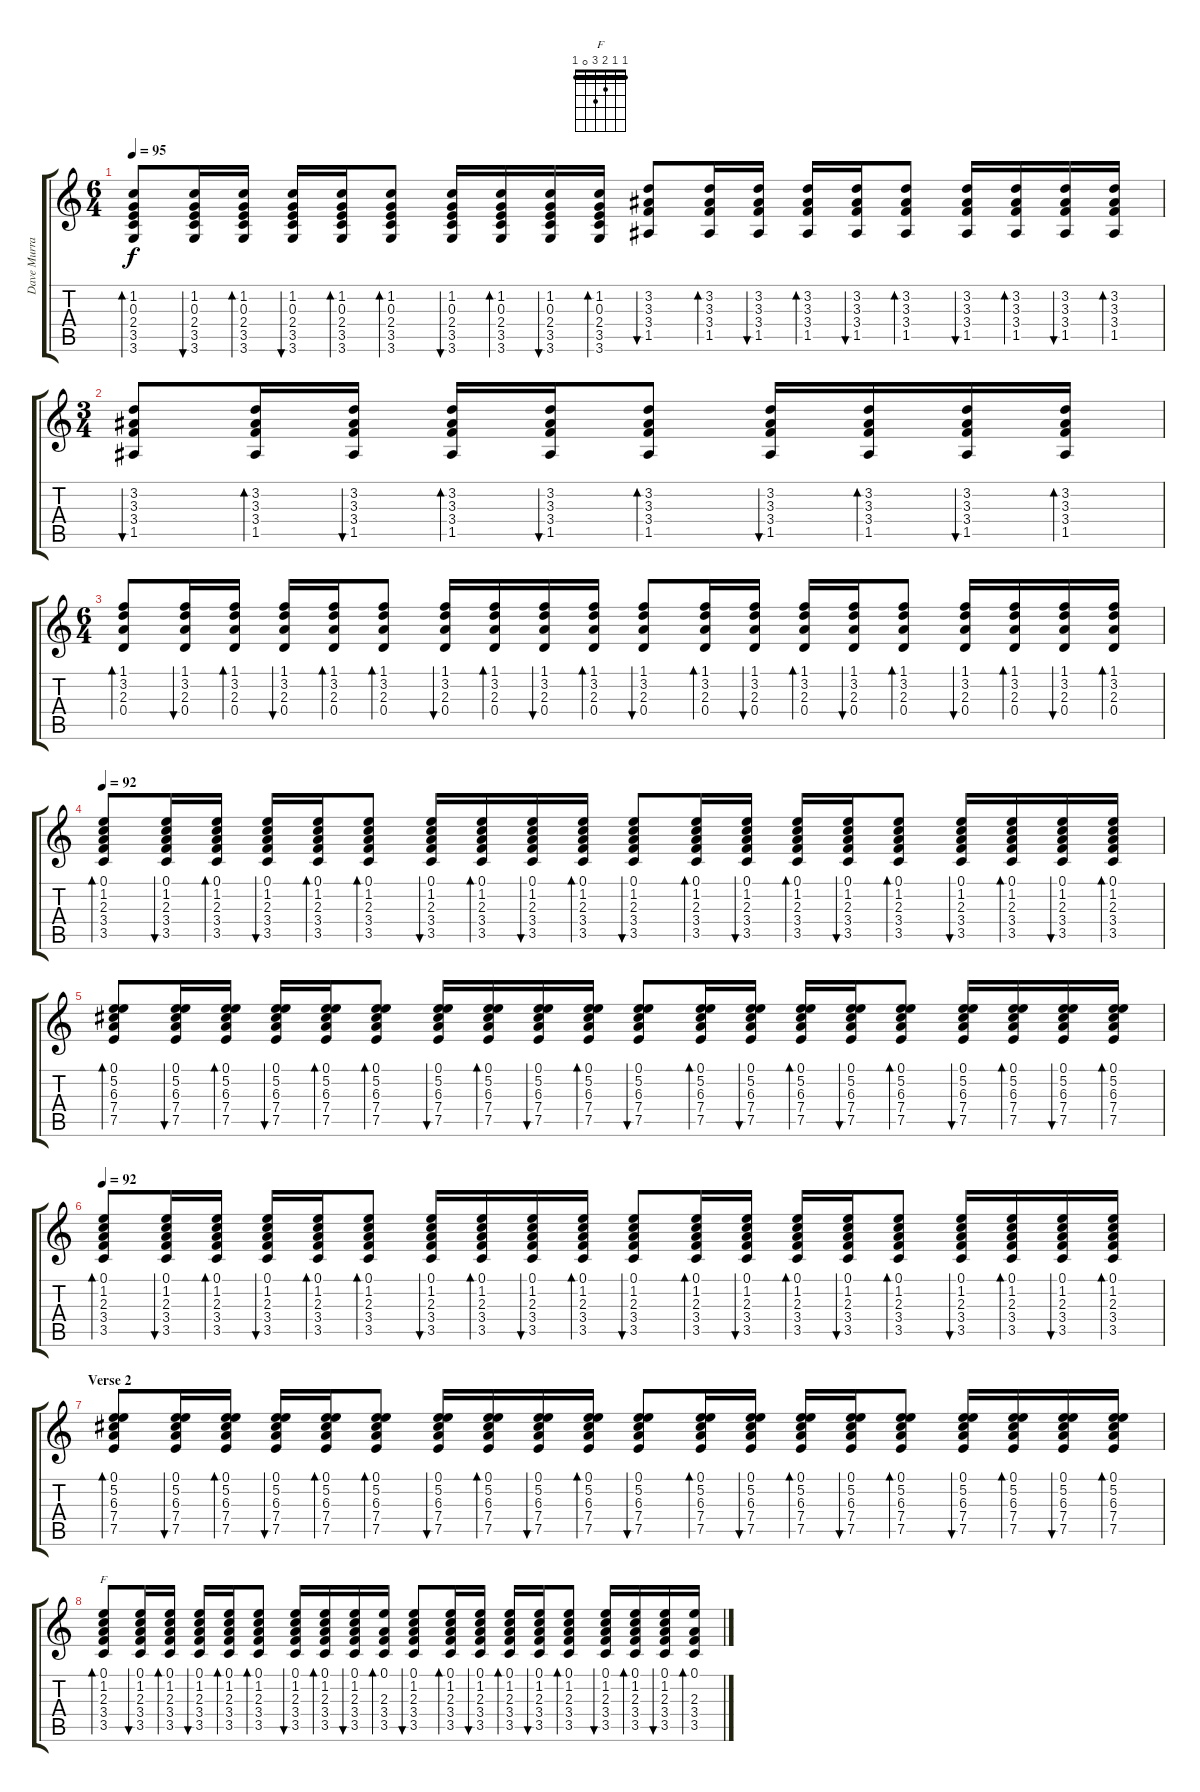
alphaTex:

\track ("Dave Murray" "Dave Murra") {instrument acousticguitarsteel}
\staff {score tabs}
\tuning (E4 B3 G3 D3 A2 E2) {hide}
\chord ("F" 1 1 2 3 0 1) {barre 1}
\ts (6 4)
\tempo 95
\clef g2
\ks c
(1.2 0.3 2.4 3.5 3.6).8{bd 60 dy f} (1.2 0.3 2.4 3.5 3.6).16{bu 60} (1.2 0.3 2.4 3.5 3.6).16{bd 60} (1.2 0.3 2.4 3.5 3.6).16{bu 60} (1.2 0.3 2.4 3.5 3.6).16{bd 60} (1.2 0.3 2.4 3.5 3.6).8{bd 60} (1.2 0.3 2.4 3.5 3.6).16{bu 60} (1.2 0.3 2.4 3.5 3.6).16{bd 60} (1.2 0.3 2.4 3.5 3.6).16{bu 60} (1.2 0.3 2.4 3.5 3.6).16{bd 60} (3.2 3.3 3.4 1.5).8{bu 60} (3.2 3.3 3.4 1.5).16{bd 60} (3.2 3.3 3.4 1.5).16{bu 60} (3.2 3.3 3.4 1.5).16{bd 60} (3.2 3.3 3.4 1.5).16{bu 60} (3.2 3.3 3.4 1.5).8{bd 60} (3.2 3.3 3.4 1.5).16{bu 60} (3.2 3.3 3.4 1.5).16{bd 60} (3.2 3.3 3.4 1.5).16{bu 60} (3.2 3.3 3.4 1.5).16{bd 60} |
\ts (3 4)
(3.2 3.3 3.4 1.5).8{bu 60} (3.2 3.3 3.4 1.5).16{bd 60} (3.2 3.3 3.4 1.5).16{bu 60} (3.2 3.3 3.4 1.5).16{bd 60} (3.2 3.3 3.4 1.5).16{bu 60} (3.2 3.3 3.4 1.5).8{bd 60} (3.2 3.3 3.4 1.5).16{bu 60} (3.2 3.3 3.4 1.5).16{bd 60} (3.2 3.3 3.4 1.5).16{bu 60} (3.2 3.3 3.4 1.5).16{bd 60} |
\ts (6 4)
(1.1 3.2 2.3 0.4).8{bd 60} (1.1 3.2 2.3 0.4).16{bu 60} (1.1 3.2 2.3 0.4).16{bd 60} (1.1 3.2 2.3 0.4).16{bu 60} (1.1 3.2 2.3 0.4).16{bd 60} (1.1 3.2 2.3 0.4).8{bd 60} (1.1 3.2 2.3 0.4).16{bu 60} (1.1 3.2 2.3 0.4).16{bd 60} (1.1 3.2 2.3 0.4).16{bu 60} (1.1 3.2 2.3 0.4).16{bd 60} (1.1 3.2 2.3 0.4).8{bu 60} (1.1 3.2 2.3 0.4).16{bd 60} (1.1 3.2 2.3 0.4).16{bu 60} (1.1 3.2 2.3 0.4).16{bd 60} (1.1 3.2 2.3 0.4).16{bu 60} (1.1 3.2 2.3 0.4).8{bd 60} (1.1 3.2 2.3 0.4).16{bu 60} (1.1 3.2 2.3 0.4).16{bd 60} (1.1 3.2 2.3 0.4).16{bu 60} (1.1 3.2 2.3 0.4).16{bd 60} |
\tempo 92
(0.1 1.2 2.3 3.4 3.5).8{bd 60 volume 6} (0.1 1.2 2.3 3.4 3.5).16{bu 60} (0.1 1.2 2.3 3.4 3.5).16{bd 60} (0.1 1.2 2.3 3.4 3.5).16{bu 60} (0.1 1.2 2.3 3.4 3.5).16{bd 60} (0.1 1.2 2.3 3.4 3.5).8{bd 60} (0.1 1.2 2.3 3.4 3.5).16{bu 60} (0.1 1.2 2.3 3.4 3.5).16{bd 60} (0.1 1.2 2.3 3.4 3.5).16{bu 60} (0.1 1.2 2.3 3.4 3.5).16{bd 60} (0.1 1.2 2.3 3.4 3.5).8{bu 60} (0.1 1.2 2.3 3.4 3.5).16{bd 60} (0.1 1.2 2.3 3.4 3.5).16{bu 60} (0.1 1.2 2.3 3.4 3.5).16{bd 60} (0.1 1.2 2.3 3.4 3.5).16{bu 60} (0.1 1.2 2.3 3.4 3.5).8{bd 60} (0.1 1.2 2.3 3.4 3.5).16{bu 60} (0.1 1.2 2.3 3.4 3.5).16{bd 60} (0.1 1.2 2.3 3.4 3.5).16{bu 60} (0.1 1.2 2.3 3.4 3.5).16{bd 60} |
(0.1 5.2 6.3 7.4 7.5).8{bd 60} (0.1 5.2 6.3 7.4 7.5).16{bu 60} (0.1 5.2 6.3 7.4 7.5).16{bd 60} (0.1 5.2 6.3 7.4 7.5).16{bu 60} (0.1 5.2 6.3 7.4 7.5).16{bd 60} (0.1 5.2 6.3 7.4 7.5).8{bd 60} (0.1 5.2 6.3 7.4 7.5).16{bu 60} (0.1 5.2 6.3 7.4 7.5).16{bd 60} (0.1 5.2 6.3 7.4 7.5).16{bu 60} (0.1 5.2 6.3 7.4 7.5).16{bd 60} (0.1 5.2 6.3 7.4 7.5).8{bu 60} (0.1 5.2 6.3 7.4 7.5).16{bd 60} (0.1 5.2 6.3 7.4 7.5).16{bu 60} (0.1 5.2 6.3 7.4 7.5).16{bd 60} (0.1 5.2 6.3 7.4 7.5).16{bu 60} (0.1 5.2 6.3 7.4 7.5).8{bd 60} (0.1 5.2 6.3 7.4 7.5).16{bu 60} (0.1 5.2 6.3 7.4 7.5).16{bd 60} (0.1 5.2 6.3 7.4 7.5).16{bu 60} (0.1 5.2 6.3 7.4 7.5).16{bd 60} |
\tempo 92
(0.1 1.2 2.3 3.4 3.5).8{bd 60 volume 6} (0.1 1.2 2.3 3.4 3.5).16{bu 60} (0.1 1.2 2.3 3.4 3.5).16{bd 60} (0.1 1.2 2.3 3.4 3.5).16{bu 60} (0.1 1.2 2.3 3.4 3.5).16{bd 60} (0.1 1.2 2.3 3.4 3.5).8{bd 60} (0.1 1.2 2.3 3.4 3.5).16{bu 60} (0.1 1.2 2.3 3.4 3.5).16{bd 60} (0.1 1.2 2.3 3.4 3.5).16{bu 60} (0.1 1.2 2.3 3.4 3.5).16{bd 60} (0.1 1.2 2.3 3.4 3.5).8{bu 60} (0.1 1.2 2.3 3.4 3.5).16{bd 60} (0.1 1.2 2.3 3.4 3.5).16{bu 60} (0.1 1.2 2.3 3.4 3.5).16{bd 60} (0.1 1.2 2.3 3.4 3.5).16{bu 60} (0.1 1.2 2.3 3.4 3.5).8{bd 60} (0.1 1.2 2.3 3.4 3.5).16{bu 60} (0.1 1.2 2.3 3.4 3.5).16{bd 60} (0.1 1.2 2.3 3.4 3.5).16{bu 60} (0.1 1.2 2.3 3.4 3.5).16{bd 60} |
\section ("" "Verse 2")
(0.1 5.2 6.3 7.4 7.5).8{bd 60} (0.1 5.2 6.3 7.4 7.5).16{bu 60} (0.1 5.2 6.3 7.4 7.5).16{bd 60} (0.1 5.2 6.3 7.4 7.5).16{bu 60} (0.1 5.2 6.3 7.4 7.5).16{bd 60} (0.1 5.2 6.3 7.4 7.5).8{bd 60} (0.1 5.2 6.3 7.4 7.5).16{bu 60} (0.1 5.2 6.3 7.4 7.5).16{bd 60} (0.1 5.2 6.3 7.4 7.5).16{bu 60} (0.1 5.2 6.3 7.4 7.5).16{bd 60} (0.1 5.2 6.3 7.4 7.5).8{bu 60} (0.1 5.2 6.3 7.4 7.5).16{bd 60} (0.1 5.2 6.3 7.4 7.5).16{bu 60} (0.1 5.2 6.3 7.4 7.5).16{bd 60} (0.1 5.2 6.3 7.4 7.5).16{bu 60} (0.1 5.2 6.3 7.4 7.5).8{bd 60} (0.1 5.2 6.3 7.4 7.5).16{bu 60} (0.1 5.2 6.3 7.4 7.5).16{bd 60} (0.1 5.2 6.3 7.4 7.5).16{bu 60} (0.1 5.2 6.3 7.4 7.5).16{bd 60} |
(0.1 1.2 2.3 3.4 3.5).8{bd 60 ch "F" volume 6} (0.1 1.2 2.3 3.4 3.5).16{bu 60} (0.1 1.2 2.3 3.4 3.5).16{bd 60} (0.1 1.2 2.3 3.4 3.5).16{bu 60} (0.1 1.2 2.3 3.4 3.5).16{bd 60} (0.1 1.2 2.3 3.4 3.5).8{bd 60} (0.1 1.2 2.3 3.4 3.5).16{bu 60} (0.1 1.2 2.3 3.4 3.5).16{bd 60} (0.1 1.2 2.3 3.4 3.5).16{bu 60} (0.1 2.3 3.4 3.5).16{bd 60} (0.1 1.2 2.3 3.4 3.5).8{bu 60} (0.1 1.2 2.3 3.4 3.5).16{bd 60} (0.1 1.2 2.3 3.4 3.5).16{bu 60} (0.1 1.2 2.3 3.4 3.5).16{bd 60} (0.1 1.2 2.3 3.4 3.5).16{bu 60} (0.1 1.2 2.3 3.4 3.5).8{bd 60} (0.1 1.2 2.3 3.4 3.5).16{bu 60} (0.1 1.2 2.3 3.4 3.5).16{bd 60} (0.1 1.2 2.3 3.4 3.5).16{bu 60} (0.1 2.3 3.4 3.5).16{bd 60}
